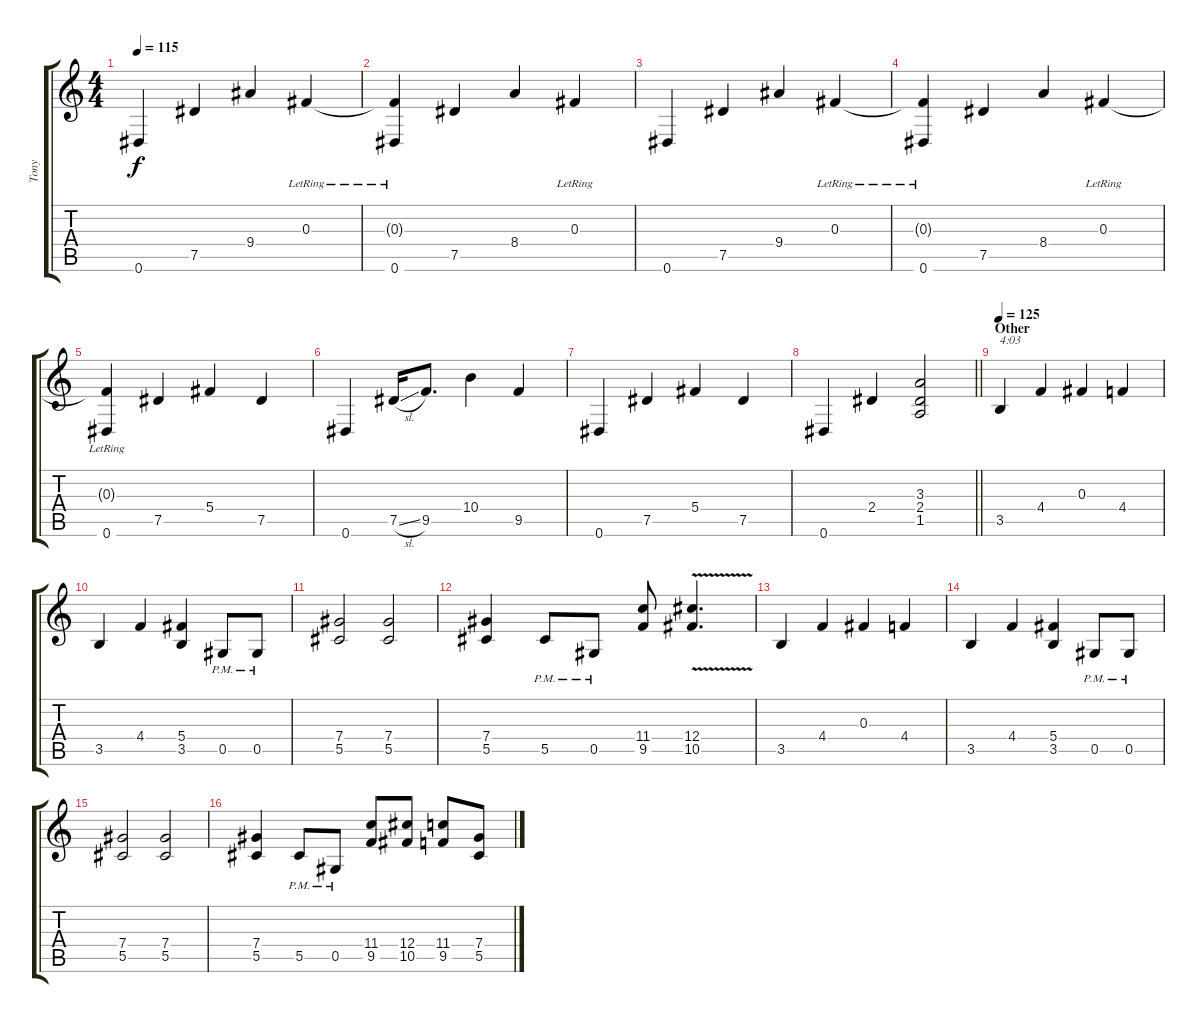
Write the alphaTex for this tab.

\track ("Tony" "Tony") {instrument distortionguitar}
\staff {score tabs}
\tuning (Eb4 Bb3 Gb3 Db3 Ab2 Eb2) {hide}
\ts (4 4)
\tempo 115
\clef g2
\ks c
0.6.4{dy f} 7.5.4 9.4.4 0.3{lr}.4 |
(0.3{lr t} 0.6).4 7.5.4 8.4.4 0.3{lr}.4 |
0.6.4 7.5.4 9.4.4 0.3{lr}.4 |
(0.3{lr t} 0.6).4 7.5.4 8.4.4 0.3{lr}.4 |
(0.3{lr t} 0.6).4 7.5.4 5.4.4 7.5.4 |
0.6.4 7.5{sl}.16 9.5.8{d} 10.4.4 9.5.4 |
0.6.4 7.5.4 5.4.4 7.5.4 |
\barLineRight lightlight
0.6.4 2.4.4 (3.3 2.4 1.5).2 |
\section ("" "Other")
\tempo 125
3.5.4{txt "4:03"} 4.4.4 0.3.4 4.4.4 |
3.5.4 4.4.4 (5.4 3.5).4 0.5{pm}.8 0.5{pm}.8 |
(7.4 5.5).2 (7.4 5.5).2 |
(7.4 5.5).4 5.5{pm}.8 0.5{pm}.8 (11.4 9.5).8 (12.4 10.5{v}).4{d} |
3.5.4 4.4.4 0.3.4 4.4.4 |
3.5.4 4.4.4 (5.4 3.5).4 0.5{pm}.8 0.5{pm}.8 |
(7.4 5.5).2 (7.4 5.5).2 |
(7.4 5.5).4 5.5{pm}.8 0.5{pm}.8 (11.4 9.5).8 (12.4 10.5).8 (11.4 9.5).8 (7.4 5.5).8
